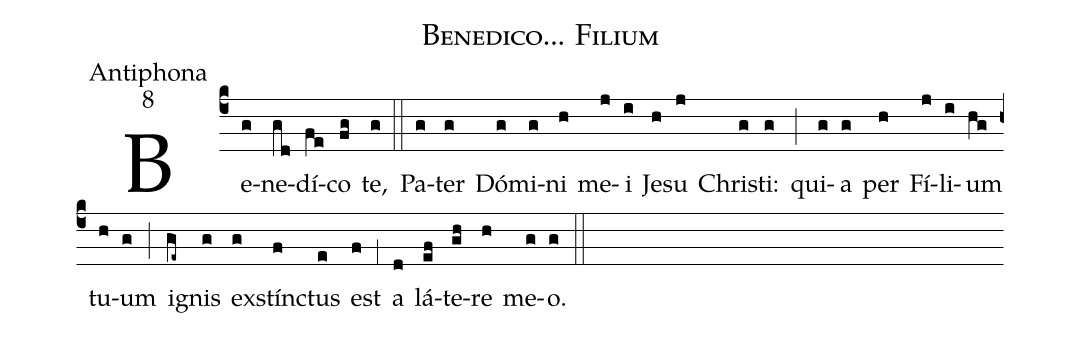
name:Benedico... Filium;
office-part:Antiphona;
mode:8;
%%
(c4) Be(g)ne(gd)dí(fe)co(fg) te,(g) (::) Pa(g)ter(g) Dó(g)mi(g)ni(h) me(j)i(i) Je(h)su(j) Chri(g)sti:(g) (;) qui(g)a(g) per(h) Fí(j)li(i)um(hg) tu(h)um(g) (;) i(ge~)gnis(g) ex(g)stín(f)ctus(e) est(f) (;1) a(d) lá(ef)te(gh)re(h) me(g)o.(g) (::)
